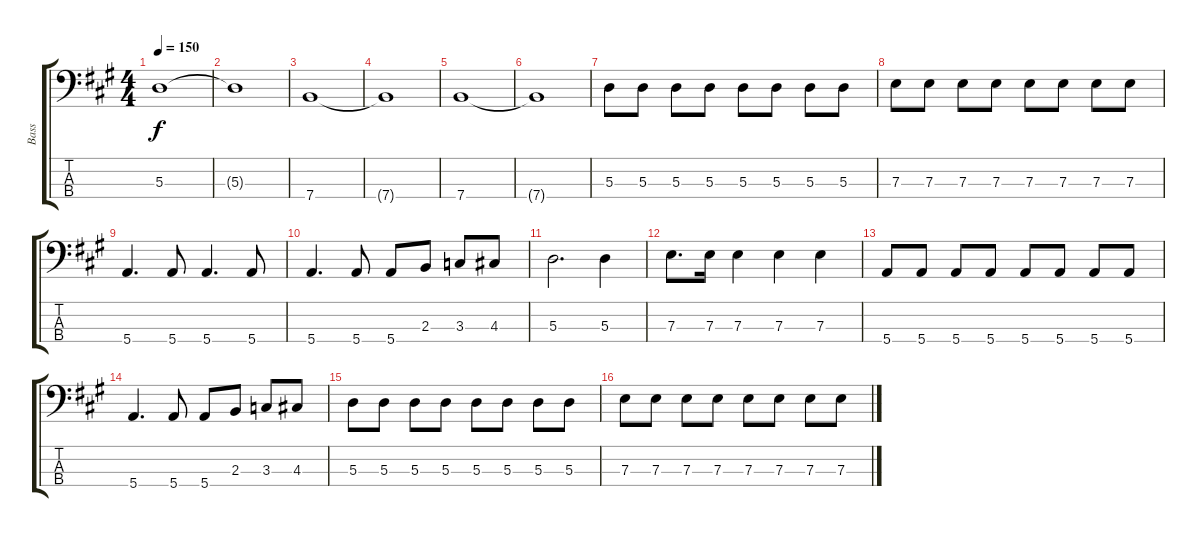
\track ("Bass" "Bass") {instrument electricbassfinger bank 97}
\staff {score tabs}
\tuning (G2 D2 A1 E1) {hide}
\ts (4 4)
\tempo 150
\clef f4
\ks a
5.3{t}.1{dy f} |
5.3{t}.1 |
7.4.1 |
7.4{t}.1 |
7.4.1 |
7.4{t}.1 |
5.3.8 5.3.8 5.3.8 5.3.8 5.3.8 5.3.8 5.3.8 5.3.8 |
7.3.8 7.3.8 7.3.8 7.3.8 7.3.8 7.3.8 7.3.8 7.3.8 |
5.4.4{d} 5.4.8 5.4.4{d} 5.4.8 |
5.4.4{d} 5.4.8 5.4.8 2.3.8 3.3.8 4.3.8 |
5.3.2{d} 5.3.4 |
7.3.8{d} 7.3.16 7.3.4 7.3.4 7.3.4 |
5.4.8 5.4.8 5.4.8 5.4.8 5.4.8 5.4.8 5.4.8 5.4.8 |
5.4.4{d} 5.4.8 5.4.8 2.3.8 3.3.8 4.3.8 |
5.3.8 5.3.8 5.3.8 5.3.8 5.3.8 5.3.8 5.3.8 5.3.8 |
7.3.8 7.3.8 7.3.8 7.3.8 7.3.8 7.3.8 7.3.8 7.3.8
